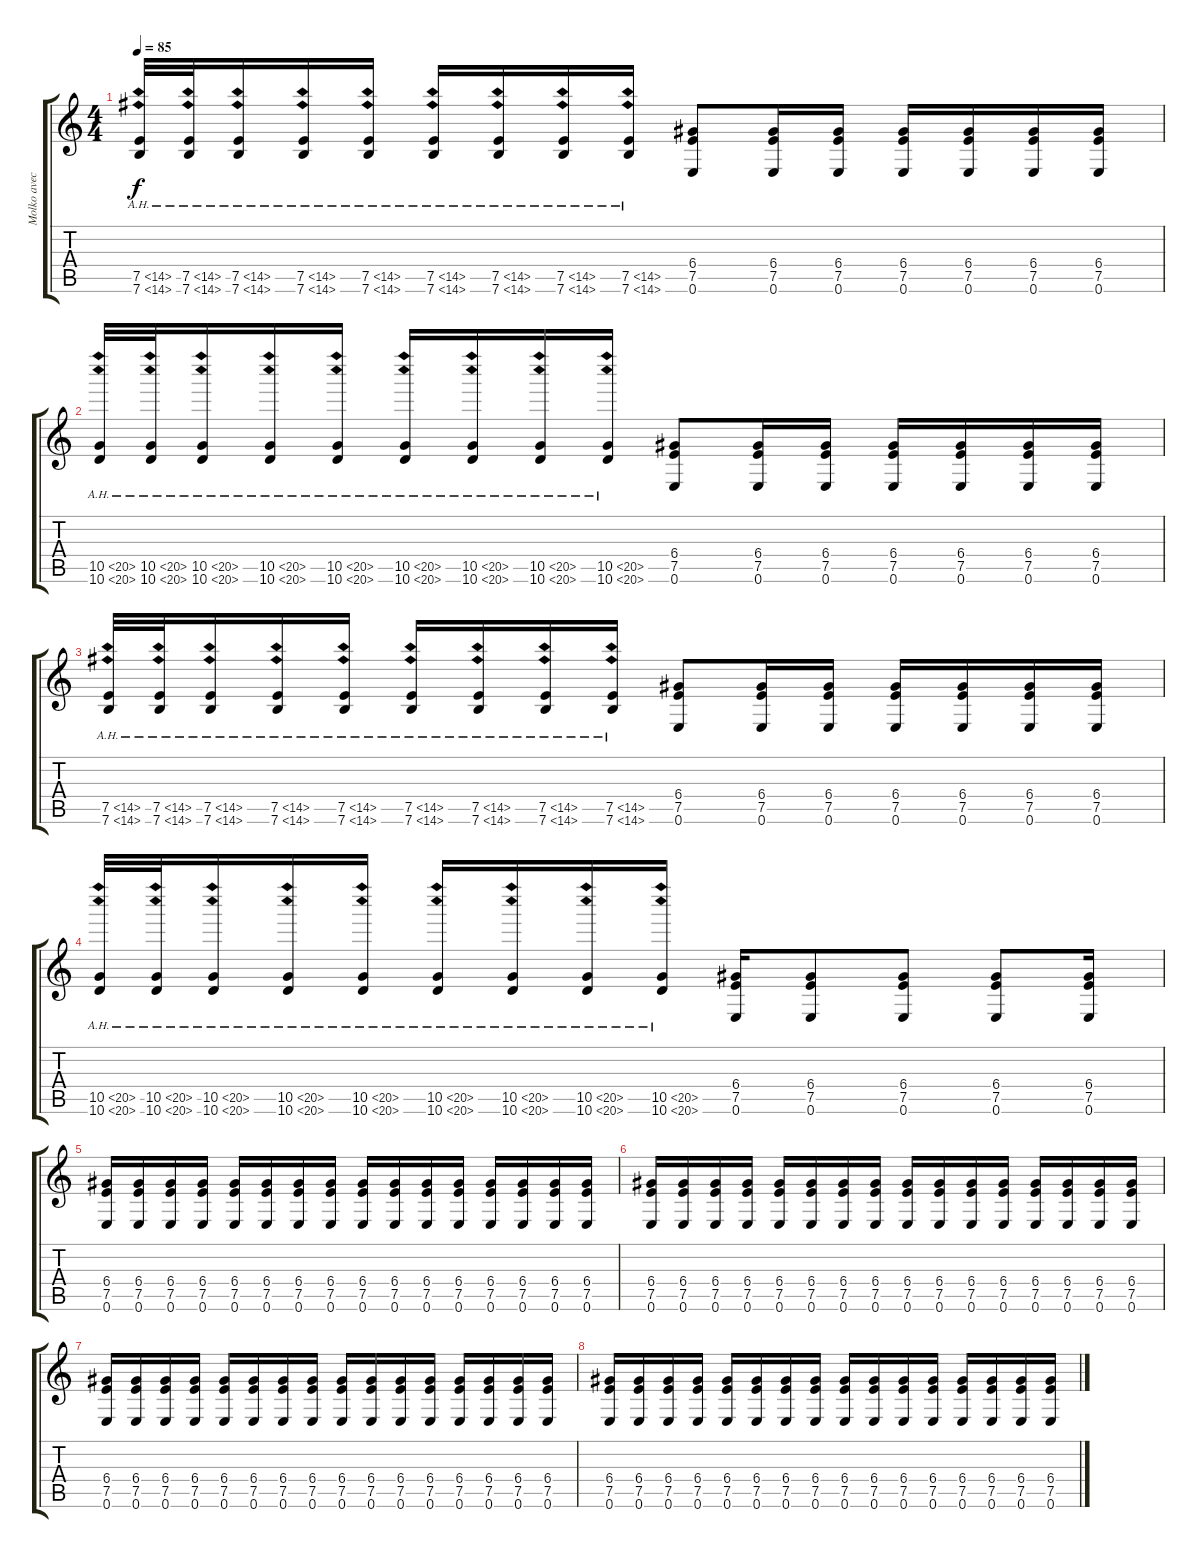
\track ("Molko avec une jaguar" "Molko avec") {instrument distortionguitar}
\staff {score tabs}
\tuning (E4 B3 G3 D3 A2 E2) {hide}
\ts (4 4)
\tempo 85
\clef g2
\ks c
(7.5{ah 7} 7.6{ah 7}).32{dy f instrument distortionguitar} (7.5{ah 7} 7.6{ah 7}).32 (7.5{ah 7} 7.6{ah 7}).16 (7.5{ah 7} 7.6{ah 7}).16 (7.5{ah 7} 7.6{ah 7}).16 (7.5{ah 7} 7.6{ah 7}).16 (7.5{ah 7} 7.6{ah 7}).16 (7.5{ah 7} 7.6{ah 7}).16 (7.5{ah 7} 7.6{ah 7}).16 (6.4 7.5 0.6).8 (6.4 7.5 0.6).16 (6.4 7.5 0.6).16 (6.4 7.5 0.6).16 (6.4 7.5 0.6).16 (6.4 7.5 0.6).16 (6.4 7.5 0.6).16 |
(10.5{ah 10} 10.6{ah 10}).32 (10.5{ah 10} 10.6{ah 10}).32 (10.5{ah 10} 10.6{ah 10}).16 (10.5{ah 10} 10.6{ah 10}).16 (10.5{ah 10} 10.6{ah 10}).16 (10.5{ah 10} 10.6{ah 10}).16 (10.5{ah 10} 10.6{ah 10}).16 (10.5{ah 10} 10.6{ah 10}).16 (10.5{ah 10} 10.6{ah 10}).16 (6.4 7.5 0.6).8 (6.4 7.5 0.6).16 (6.4 7.5 0.6).16 (6.4 7.5 0.6).16 (6.4 7.5 0.6).16 (6.4 7.5 0.6).16 (6.4 7.5 0.6).16 |
(7.5{ah 7} 7.6{ah 7}).32 (7.5{ah 7} 7.6{ah 7}).32 (7.5{ah 7} 7.6{ah 7}).16 (7.5{ah 7} 7.6{ah 7}).16 (7.5{ah 7} 7.6{ah 7}).16 (7.5{ah 7} 7.6{ah 7}).16 (7.5{ah 7} 7.6{ah 7}).16 (7.5{ah 7} 7.6{ah 7}).16 (7.5{ah 7} 7.6{ah 7}).16 (6.4 7.5 0.6).8 (6.4 7.5 0.6).16 (6.4 7.5 0.6).16 (6.4 7.5 0.6).16 (6.4 7.5 0.6).16 (6.4 7.5 0.6).16 (6.4 7.5 0.6).16 |
(10.5{ah 10} 10.6{ah 10}).32 (10.5{ah 10} 10.6{ah 10}).32 (10.5{ah 10} 10.6{ah 10}).16 (10.5{ah 10} 10.6{ah 10}).16 (10.5{ah 10} 10.6{ah 10}).16 (10.5{ah 10} 10.6{ah 10}).16 (10.5{ah 10} 10.6{ah 10}).16 (10.5{ah 10} 10.6{ah 10}).16 (10.5{ah 10} 10.6{ah 10}).16 (6.4 7.5 0.6).16 (6.4 7.5 0.6).8 (6.4 7.5 0.6).8 (6.4 7.5 0.6).8 (6.4 7.5 0.6).16 |
(6.4 7.5 0.6).16 (6.4 7.5 0.6).16 (6.4 7.5 0.6).16 (6.4 7.5 0.6).16 (6.4 7.5 0.6).16 (6.4 7.5 0.6).16 (6.4 7.5 0.6).16 (6.4 7.5 0.6).16 (6.4 7.5 0.6).16 (6.4 7.5 0.6).16 (6.4 7.5 0.6).16 (6.4 7.5 0.6).16 (6.4 7.5 0.6).16 (6.4 7.5 0.6).16 (6.4 7.5 0.6).16 (6.4 7.5 0.6).16 |
(6.4 7.5 0.6).16 (6.4 7.5 0.6).16 (6.4 7.5 0.6).16 (6.4 7.5 0.6).16 (6.4 7.5 0.6).16 (6.4 7.5 0.6).16 (6.4 7.5 0.6).16 (6.4 7.5 0.6).16 (6.4 7.5 0.6).16 (6.4 7.5 0.6).16 (6.4 7.5 0.6).16 (6.4 7.5 0.6).16 (6.4 7.5 0.6).16 (6.4 7.5 0.6).16 (6.4 7.5 0.6).16 (6.4 7.5 0.6).16 |
(6.4 7.5 0.6).16 (6.4 7.5 0.6).16 (6.4 7.5 0.6).16 (6.4 7.5 0.6).16 (6.4 7.5 0.6).16 (6.4 7.5 0.6).16 (6.4 7.5 0.6).16 (6.4 7.5 0.6).16 (6.4 7.5 0.6).16 (6.4 7.5 0.6).16 (6.4 7.5 0.6).16 (6.4 7.5 0.6).16 (6.4 7.5 0.6).16 (6.4 7.5 0.6).16 (6.4 7.5 0.6).16 (6.4 7.5 0.6).16 |
(6.4 7.5 0.6).16 (6.4 7.5 0.6).16 (6.4 7.5 0.6).16 (6.4 7.5 0.6).16 (6.4 7.5 0.6).16 (6.4 7.5 0.6).16 (6.4 7.5 0.6).16 (6.4 7.5 0.6).16 (6.4 7.5 0.6).16 (6.4 7.5 0.6).16 (6.4 7.5 0.6).16 (6.4 7.5 0.6).16 (6.4 7.5 0.6).16 (6.4 7.5 0.6).16 (6.4 7.5 0.6).16 (6.4 7.5 0.6).16
